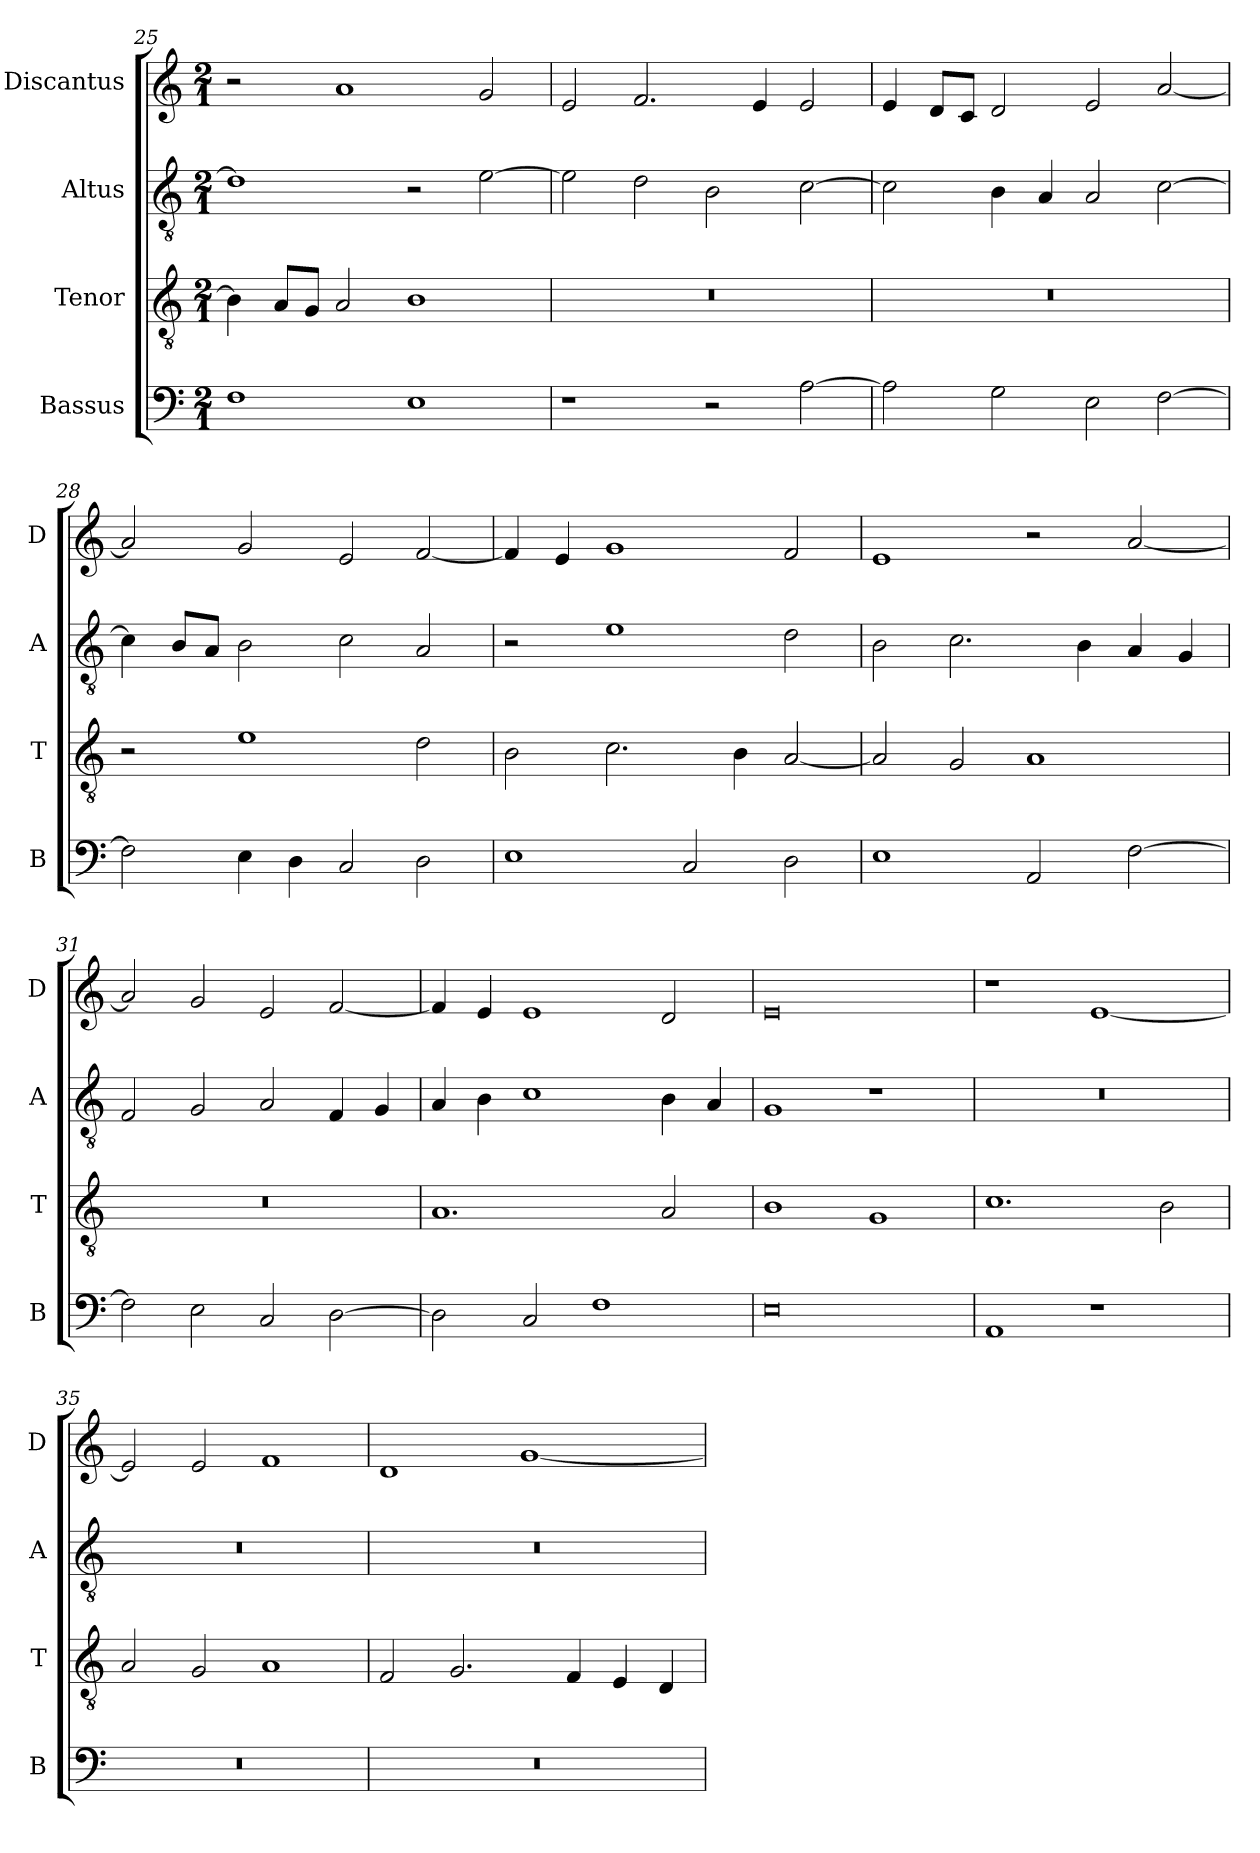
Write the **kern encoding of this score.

**kern	**kern	**kern	**kern
*part4	*part3	*part2	*part1
*staff4	*staff3	*staff2	*staff1
*I"Bassus	*I"Tenor	*I"Altus	*I"Discantus
*I'B	*I'T	*I'A	*I'D
*clefF4	*clefGv2	*clefGv2	*clefG2
*k[]	*k[]	*k[]	*k[]
*M2/1	*M2/1	*M2/1	*M2/1
=25	=25	=25	=25
1F	4B\]	1d]	2r
.	8A/L	.	.
.	8G/J	.	.
.	2A/	.	1a
1E	1B	2r	.
.	.	[2e\	2g/
=26	=26	=26	=26
1r	0r	2e\]	2e/
.	.	2d\	2.f/
2r	.	2B\	.
.	.	.	4e/
[2A\	.	[2c\	2e/
=27	=27	=27	=27
2A\]	0r	2c\]	4e/
.	.	.	8d/L
.	.	.	8c/J
2G\	.	4B\	2d/
.	.	4A/	.
2E\	.	2A/	2e/
[2F\	.	[2c\	[2a/
=28	=28	=28	=28
2F\]	2r	4c\]	2a/]
.	.	8B/L	.
.	.	8A/J	.
4E\	1e	2B\	2g/
4D\	.	.	.
2C/	.	2c\	2e/
2D\	2d\	2A/	[2f/
=29	=29	=29	=29
1E	2B\	2r	4f/]
.	.	.	4e/
.	2.c\	1e	1g
2C/	.	.	.
.	4B\	.	.
2D\	[2A/	2d\	2f/
=30	=30	=30	=30
1E	2A/]	2B\	1e
.	2G/	2.c\	.
2AA/	1A	.	2r
.	.	4B\	.
[2F\	.	4A/	[2a/
.	.	4G/	.
=31	=31	=31	=31
2F\]	0r	2F/	2a/]
2E\	.	2G/	2g/
2C/	.	2A/	2e/
[2D\	.	4F/	[2f/
.	.	4G/	.
=32	=32	=32	=32
2D\]	1.A	4A/	4f/]
.	.	4B\	4e/
2C/	.	1c	1e
1F	.	.	.
.	2A/	4B\	2d/
.	.	4A/	.
=33	=33	=33	=33
0E	1B	1G	0e
.	1G	1r	.
=34	=34	=34	=34
1AA	1.c	0r	1r
1r	.	.	[1e
.	2B\	.	.
=35	=35	=35	=35
0r	2A/	0r	2e/]
.	2G/	.	2e/
.	1A	.	1f
=36	=36	=36	=36
0r	2F/	0r	1d
.	2.G/	.	.
.	.	.	[1g
.	4F/	.	.
.	4E/	.	.
.	4D/	.	.
=	=	=	=
*-	*-	*-	*-
